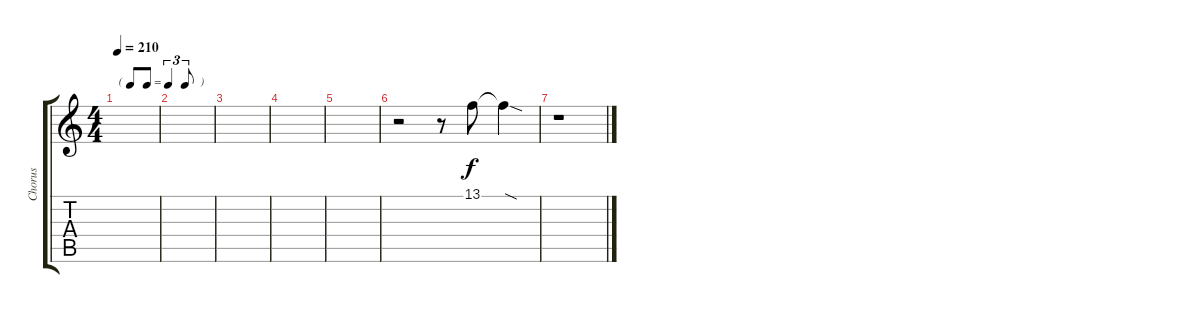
\track ("Chorus" "Chorus") {instrument violin}
\staff {score tabs}
\tuning (E4 B3 G3 D3 A2 E2) {hide}
\ts (4 4)
\tf triplet8th
\tempo 210
\clef g2
\ks c
|
|
|
|
|
r.2 r.8 13.1.8 13.1{sod t}.4 |
r.1
